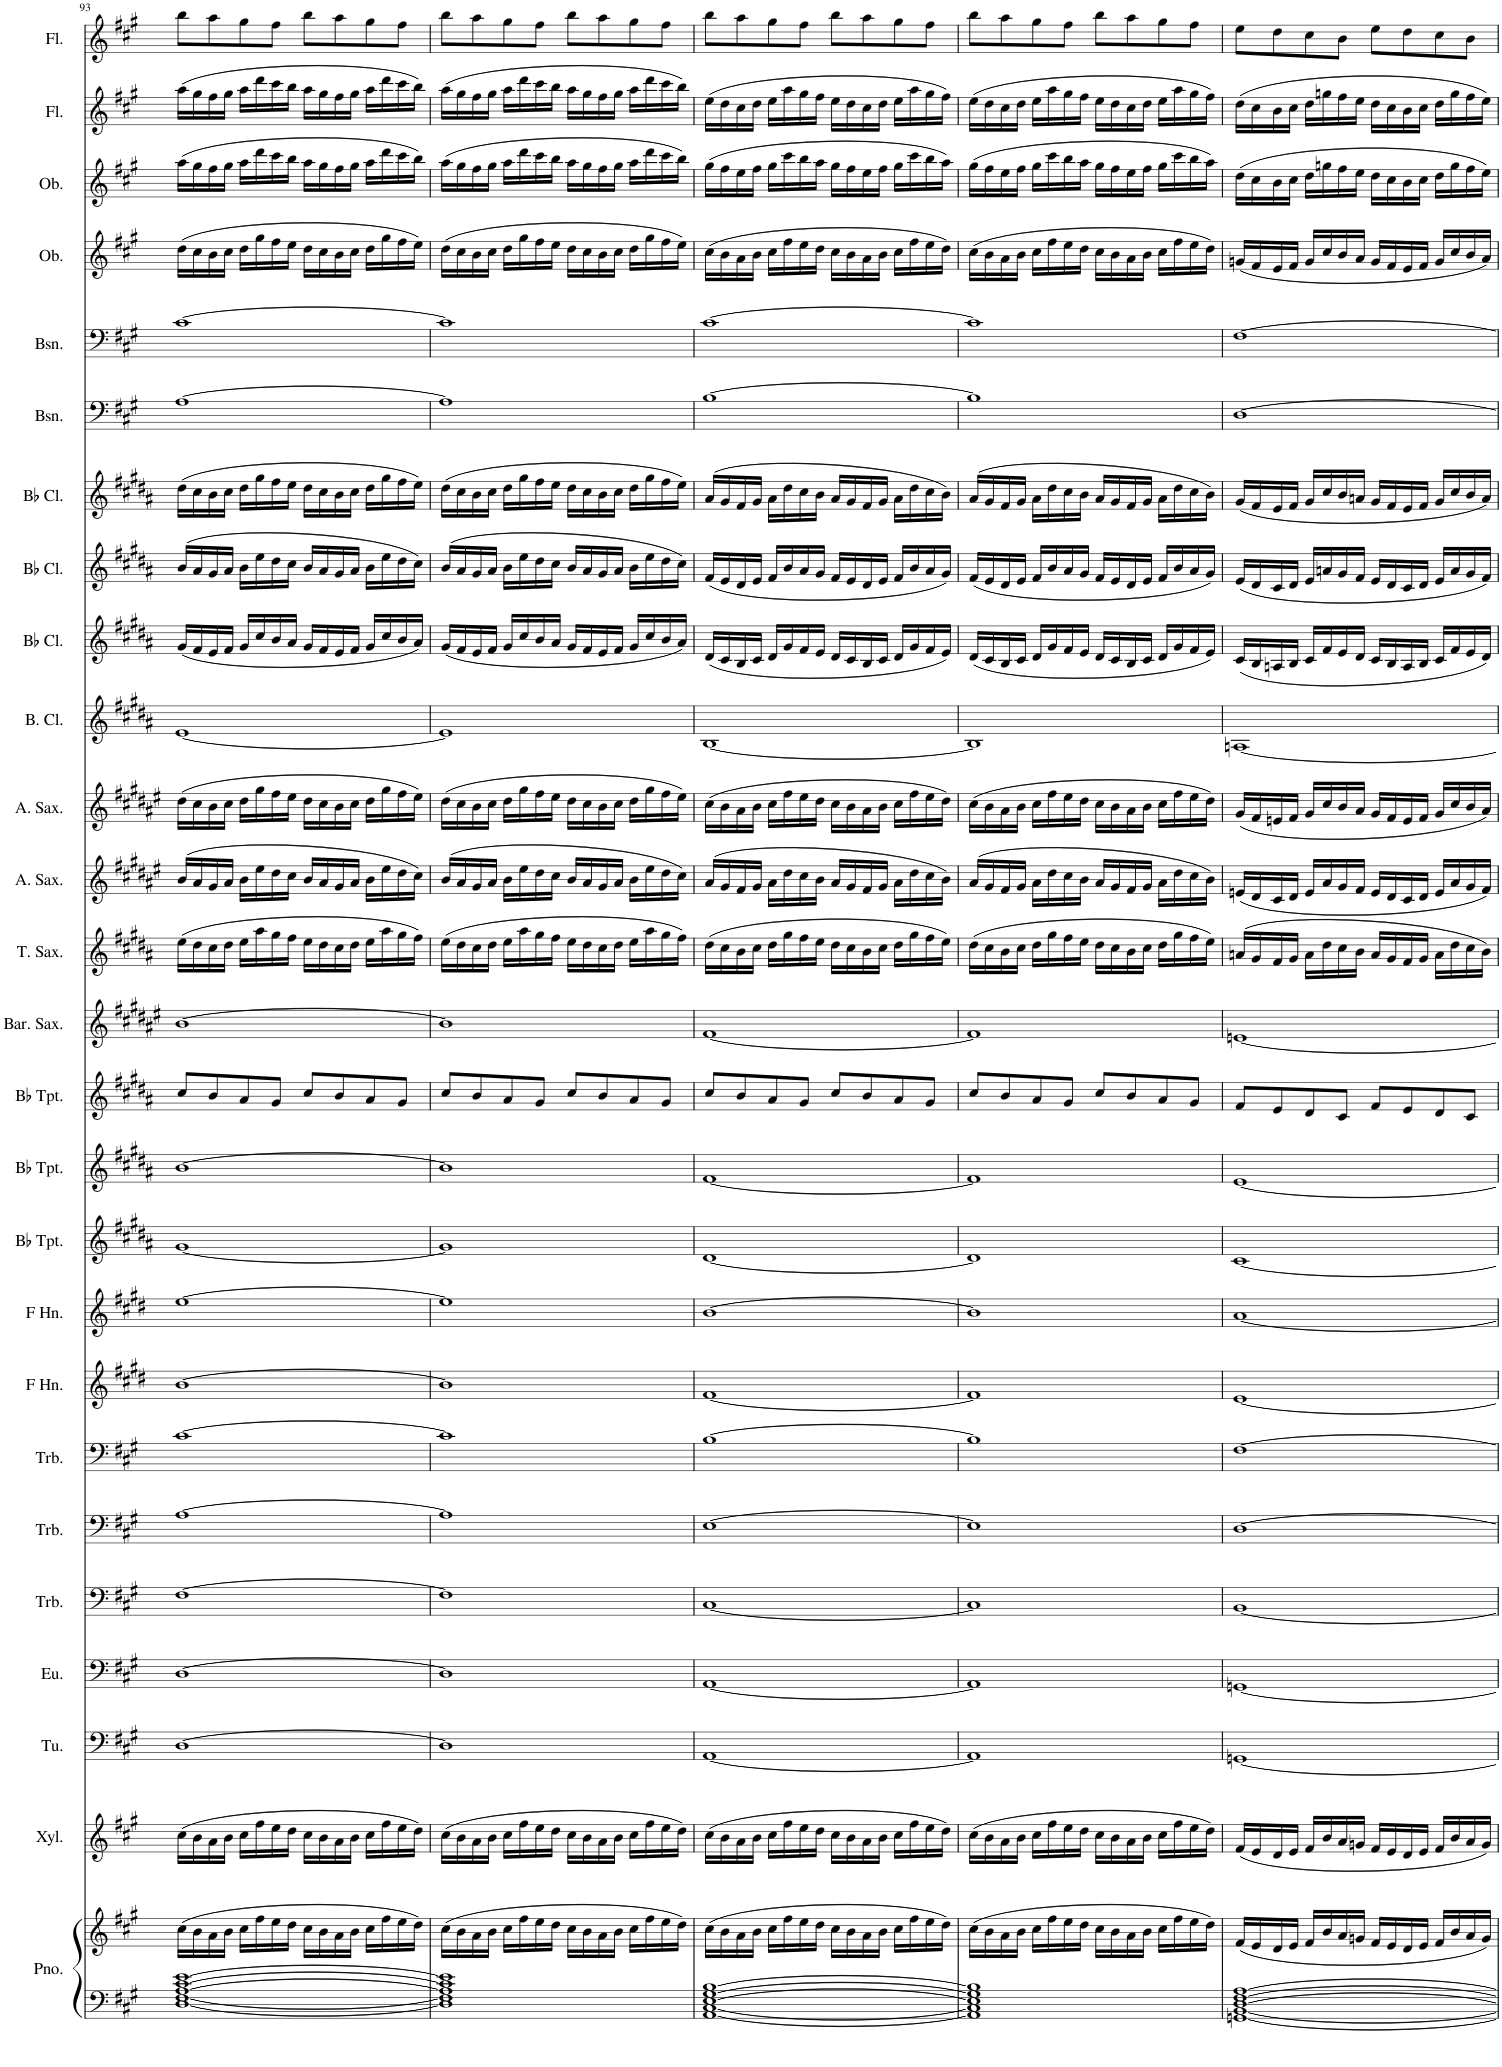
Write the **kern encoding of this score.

**kern	**kern	**kern	**kern	**kern	**kern	**kern	**kern	**kern	**kern	**kern	**kern	**kern	**kern	**kern	**kern	**kern	**kern	**kern	**kern	**kern	**kern	**kern	**kern	**kern	**kern	**kern
*part26	*part26	*part25	*part24	*part23	*part22	*part21	*part20	*part19	*part18	*part17	*part16	*part15	*part14	*part13	*part12	*part11	*part10	*part9	*part8	*part7	*part6	*part5	*part4	*part3	*part2	*part1
*staff27	*staff26	*staff25	*staff24	*staff23	*staff22	*staff21	*staff20	*staff19	*staff18	*staff17	*staff16	*staff15	*staff14	*staff13	*staff12	*staff11	*staff10	*staff9	*staff8	*staff7	*staff6	*staff5	*staff4	*staff3	*staff2	*staff1
*I"Piano	*	*I"Xylophone	*I"Tuba	*I"Euphonium	*I"Trombone	*I"Trombone	*I"Trombone	*I"Horn in F	*I"Horn in F	*I"Bb Trumpet	*I"Bb Trumpet	*I"Bb Trumpet	*I"Baritone Saxophone	*I"Tenor Saxophone	*I"Alto Saxophone	*I"Alto Saxophone	*I"Bass Clarinet	*I"Bb Clarinet	*I"Bb Clarinet	*I"Bb Clarinet	*I"Bassoon	*I"Bassoon	*I"Oboe	*I"Oboe	*I"Flute	*I"Flute
*I'Pno.	*	*I'Xyl.	*I'Tu.	*I'Eu.	*I'Trb.	*I'Trb.	*I'Trb.	*	*	*I'Bb Tpt.	*I'Bb Tpt.	*I'Bb Tpt.	*I'Bar. Sax.	*I'T. Sax.	*I'A. Sax.	*I'A. Sax.	*I'B. Cl.	*I'Bb Cl.	*I'Bb Cl.	*I'Bb Cl.	*I'Bsn.	*I'Bsn.	*I'Ob.	*I'Ob.	*I'Fl.	*I'Fl.
!!LO:PB:g=z
*clefF4	*clefG2	*clefG2	*clefF4	*clefF4	*clefF4	*clefF4	*clefF4	*clefG2	*clefG2	*clefG2	*clefG2	*clefG2	*clefG2	*clefG2	*clefG2	*clefG2	*clefG2	*clefG2	*clefG2	*clefG2	*clefF4	*clefF4	*clefG2	*clefG2	*clefG2	*clefG2
*	*	*Trd-8c-12	*	*	*	*	*	*Trd4c7	*Trd4c7	*Trd1c2	*Trd1c2	*Trd1c2	*Trd12c21	*Trd8c14	*Trd5c9	*Trd5c9	*Trd8c14	*Trd1c2	*Trd1c2	*Trd1c2	*	*	*	*	*	*
*k[f#c#g#]	*k[f#c#g#]	*k[f#c#g#]	*k[f#c#g#]	*k[f#c#g#]	*k[f#c#g#]	*k[f#c#g#]	*k[f#c#g#]	*k[f#c#g#d#]	*k[f#c#g#d#]	*k[f#c#g#d#a#]	*k[f#c#g#d#a#]	*k[f#c#g#d#a#]	*k[f#c#g#d#a#e#]	*k[f#c#g#d#a#]	*k[f#c#g#d#a#e#]	*k[f#c#g#d#a#e#]	*k[f#c#g#d#a#]	*k[f#c#g#d#a#]	*k[f#c#g#d#a#]	*k[f#c#g#d#a#]	*k[f#c#g#]	*k[f#c#g#]	*k[f#c#g#]	*k[f#c#g#]	*k[f#c#g#]	*k[f#c#g#]
*M4/4	*M4/4	*M4/4	*M4/4	*M4/4	*M4/4	*M4/4	*M4/4	*M4/4	*M4/4	*M4/4	*M4/4	*M4/4	*M4/4	*M4/4	*M4/4	*M4/4	*M4/4	*M4/4	*M4/4	*M4/4	*M4/4	*M4/4	*M4/4	*M4/4	*M4/4	*M4/4
*met(c)	*met(c)	*met(c)	*met(c)	*met(c)	*met(c)	*met(c)	*met(c)	*met(c)	*met(c)	*met(c)	*met(c)	*met(c)	*met(c)	*met(c)	*met(c)	*met(c)	*met(c)	*met(c)	*met(c)	*met(c)	*met(c)	*met(c)	*met(c)	*met(c)	*met(c)	*met(c)
=93	=93	=93	=93	=93	=93	=93	=93	=93	=93	=93	=93	=93	=93	=93	=93	=93	=93	=93	=93	=93	=93	=93	=93	=93	=93	=93
[1D [1F# [1A [1c# [1e	(16cc#\LL	(16cc#\LL	[1D	[1D	[1F#	[1A	[1c#	[1b	[1ee	[1g#	[1b	8cc#/L	[1b	(16ee\LL	(16b/LL	(16dd#\LL	[1e	(16g#/LL	(16b/LL	(16dd#\LL	[1A	[1c#	(16dd\LL	(16aa\LL	(16aa\LL	8bb\L
.	16b\	16b\	.	.	.	.	.	.	.	.	.	.	.	16dd#\	16a#/	16cc#\	.	16f#/	16a#/	16cc#\	.	.	16cc#\	16gg#\	16gg#\	.
.	16a\	16a\	.	.	.	.	.	.	.	.	.	8b/	.	16cc#\	16g#/	16b\	.	16e/	16g#/	16b\	.	.	16b\	16ff#\	16ff#\	8aa\
.	16b\JJ	16b\JJ	.	.	.	.	.	.	.	.	.	.	.	16dd#\JJ	16a#/JJ	16cc#\JJ	.	16f#/JJ	16a#/JJ	16cc#\JJ	.	.	16cc#\JJ	16gg#\JJ	16gg#\JJ	.
.	16cc#\LL	16cc#\LL	.	.	.	.	.	.	.	.	.	8a#/	.	16ee\LL	16b\LL	16dd#\LL	.	16g#/LL	16b\LL	16dd#\LL	.	.	16dd\LL	16aa\LL	16aa\LL	8gg#\
.	16ff#\	16ff#\	.	.	.	.	.	.	.	.	.	.	.	16aa#\	16ee#\	16gg#\	.	16cc#/	16ee\	16gg#\	.	.	16gg#\	16ddd\	16ddd\	.
.	16ee\	16ee\	.	.	.	.	.	.	.	.	.	8g#/J	.	16gg#\	16dd#\	16ff#\	.	16b/	16dd#\	16ff#\	.	.	16ff#\	16ccc#\	16ccc#\	8ff#\J
.	16dd\JJ	16dd\JJ	.	.	.	.	.	.	.	.	.	.	.	16ff#\JJ	16cc#\JJ	16ee#\JJ	.	16a#/JJ	16cc#\JJ	16ee\JJ	.	.	16ee\JJ	16bb\JJ	16bb\JJ	.
.	16cc#\LL	16cc#\LL	.	.	.	.	.	.	.	.	.	8cc#/L	.	16ee\LL	16b/LL	16dd#\LL	.	16g#/LL	16b/LL	16dd#\LL	.	.	16dd\LL	16aa\LL	16aa\LL	8bb\L
.	16b\	16b\	.	.	.	.	.	.	.	.	.	.	.	16dd#\	16a#/	16cc#\	.	16f#/	16a#/	16cc#\	.	.	16cc#\	16gg#\	16gg#\	.
.	16a\	16a\	.	.	.	.	.	.	.	.	.	8b/	.	16cc#\	16g#/	16b\	.	16e/	16g#/	16b\	.	.	16b\	16ff#\	16ff#\	8aa\
.	16b\JJ	16b\JJ	.	.	.	.	.	.	.	.	.	.	.	16dd#\JJ	16a#/JJ	16cc#\JJ	.	16f#/JJ	16a#/JJ	16cc#\JJ	.	.	16cc#\JJ	16gg#\JJ	16gg#\JJ	.
.	16cc#\LL	16cc#\LL	.	.	.	.	.	.	.	.	.	8a#/	.	16ee\LL	16b\LL	16dd#\LL	.	16g#/LL	16b\LL	16dd#\LL	.	.	16dd\LL	16aa\LL	16aa\LL	8gg#\
.	16ff#\	16ff#\	.	.	.	.	.	.	.	.	.	.	.	16aa#\	16ee#\	16gg#\	.	16cc#/	16ee\	16gg#\	.	.	16gg#\	16ddd\	16ddd\	.
.	16ee\	16ee\	.	.	.	.	.	.	.	.	.	8g#/J	.	16gg#\	16dd#\	16ff#\	.	16b/	16dd#\	16ff#\	.	.	16ff#\	16ccc#\	16ccc#\	8ff#\J
.	16dd\JJ)	16dd\JJ)	.	.	.	.	.	.	.	.	.	.	.	16ff#\JJ)	16cc#\JJ)	16ee#\JJ)	.	16a#/JJ)	16cc#\JJ)	16ee\JJ)	.	.	16ee\JJ)	16bb\JJ)	16bb\JJ)	.
=94	=94	=94	=94	=94	=94	=94	=94	=94	=94	=94	=94	=94	=94	=94	=94	=94	=94	=94	=94	=94	=94	=94	=94	=94	=94	=94
1D] 1F#] 1A] 1c#] 1e]	(16cc#\LL	(16cc#\LL	1D]	1D]	1F#]	1A]	1c#]	1b]	1ee]	1g#]	1b]	8cc#/L	1b]	(16ee\LL	(16b/LL	(16dd#\LL	1e]	(16g#/LL	(16b/LL	(16dd#\LL	1A]	1c#]	(16dd\LL	(16aa\LL	(16aa\LL	8bb\L
.	16b\	16b\	.	.	.	.	.	.	.	.	.	.	.	16dd#\	16a#/	16cc#\	.	16f#/	16a#/	16cc#\	.	.	16cc#\	16gg#\	16gg#\	.
.	16a\	16a\	.	.	.	.	.	.	.	.	.	8b/	.	16cc#\	16g#/	16b\	.	16e/	16g#/	16b\	.	.	16b\	16ff#\	16ff#\	8aa\
.	16b\JJ	16b\JJ	.	.	.	.	.	.	.	.	.	.	.	16dd#\JJ	16a#/JJ	16cc#\JJ	.	16f#/JJ	16a#/JJ	16cc#\JJ	.	.	16cc#\JJ	16gg#\JJ	16gg#\JJ	.
.	16cc#\LL	16cc#\LL	.	.	.	.	.	.	.	.	.	8a#/	.	16ee\LL	16b\LL	16dd#\LL	.	16g#/LL	16b\LL	16dd#\LL	.	.	16dd\LL	16aa\LL	16aa\LL	8gg#\
.	16ff#\	16ff#\	.	.	.	.	.	.	.	.	.	.	.	16aa#\	16ee#\	16gg#\	.	16cc#/	16ee\	16gg#\	.	.	16gg#\	16ddd\	16ddd\	.
.	16ee\	16ee\	.	.	.	.	.	.	.	.	.	8g#/J	.	16gg#\	16dd#\	16ff#\	.	16b/	16dd#\	16ff#\	.	.	16ff#\	16ccc#\	16ccc#\	8ff#\J
.	16dd\JJ	16dd\JJ	.	.	.	.	.	.	.	.	.	.	.	16ff#\JJ	16cc#\JJ	16ee#\JJ	.	16a#/JJ	16cc#\JJ	16ee\JJ	.	.	16ee\JJ	16bb\JJ	16bb\JJ	.
.	16cc#\LL	16cc#\LL	.	.	.	.	.	.	.	.	.	8cc#/L	.	16ee\LL	16b/LL	16dd#\LL	.	16g#/LL	16b/LL	16dd#\LL	.	.	16dd\LL	16aa\LL	16aa\LL	8bb\L
.	16b\	16b\	.	.	.	.	.	.	.	.	.	.	.	16dd#\	16a#/	16cc#\	.	16f#/	16a#/	16cc#\	.	.	16cc#\	16gg#\	16gg#\	.
.	16a\	16a\	.	.	.	.	.	.	.	.	.	8b/	.	16cc#\	16g#/	16b\	.	16e/	16g#/	16b\	.	.	16b\	16ff#\	16ff#\	8aa\
.	16b\JJ	16b\JJ	.	.	.	.	.	.	.	.	.	.	.	16dd#\JJ	16a#/JJ	16cc#\JJ	.	16f#/JJ	16a#/JJ	16cc#\JJ	.	.	16cc#\JJ	16gg#\JJ	16gg#\JJ	.
.	16cc#\LL	16cc#\LL	.	.	.	.	.	.	.	.	.	8a#/	.	16ee\LL	16b\LL	16dd#\LL	.	16g#/LL	16b\LL	16dd#\LL	.	.	16dd\LL	16aa\LL	16aa\LL	8gg#\
.	16ff#\	16ff#\	.	.	.	.	.	.	.	.	.	.	.	16aa#\	16ee#\	16gg#\	.	16cc#/	16ee\	16gg#\	.	.	16gg#\	16ddd\	16ddd\	.
.	16ee\	16ee\	.	.	.	.	.	.	.	.	.	8g#/J	.	16gg#\	16dd#\	16ff#\	.	16b/	16dd#\	16ff#\	.	.	16ff#\	16ccc#\	16ccc#\	8ff#\J
.	16dd\JJ)	16dd\JJ)	.	.	.	.	.	.	.	.	.	.	.	16ff#\JJ)	16cc#\JJ)	16ee#\JJ)	.	16a#/JJ)	16cc#\JJ)	16ee\JJ)	.	.	16ee\JJ)	16bb\JJ)	16bb\JJ)	.
=95	=95	=95	=95	=95	=95	=95	=95	=95	=95	=95	=95	=95	=95	=95	=95	=95	=95	=95	=95	=95	=95	=95	=95	=95	=95	=95
[1AA [1C# [1E [1G# [1B	(16cc#\LL	(16cc#\LL	[1AA	[1AA	[1C#	[1E	[1B	[1f#	[1b	[1d#	[1f#	8cc#/L	[1f#	(16dd#\LL	(16a#/LL	(16cc#\LL	[1B	(16d#/LL	(16f#/LL	(16a#/LL	[1B	[1c#	(16cc#\LL	(16gg#\LL	(16ee\LL	8bb\L
.	16b\	16b\	.	.	.	.	.	.	.	.	.	.	.	16cc#\	16g#/	16b\	.	16c#/	16e/	16g#/	.	.	16b\	16ff#\	16dd\	.
.	16a\	16a\	.	.	.	.	.	.	.	.	.	8b/	.	16b\	16f#/	16a#\	.	16B/	16d#/	16f#/	.	.	16a\	16ee\	16cc#\	8aa\
.	16b\JJ	16b\JJ	.	.	.	.	.	.	.	.	.	.	.	16cc#\JJ	16g#/JJ	16b\JJ	.	16c#/JJ	16e/JJ	16g#/JJ	.	.	16b\JJ	16ff#\JJ	16dd\JJ	.
.	16cc#\LL	16cc#\LL	.	.	.	.	.	.	.	.	.	8a#/	.	16dd#\LL	16a#\LL	16cc#\LL	.	16d#/LL	16f#/LL	16a#\LL	.	.	16cc#\LL	16gg#\LL	16ee\LL	8gg#\
.	16ff#\	16ff#\	.	.	.	.	.	.	.	.	.	.	.	16gg#\	16dd#\	16ff#\	.	16g#/	16b/	16dd#\	.	.	16ff#\	16ccc#\	16aa\	.
.	16ee\	16ee\	.	.	.	.	.	.	.	.	.	8g#/J	.	16ff#\	16cc#\	16ee#\	.	16f#/	16a#/	16cc#\	.	.	16ee\	16bb\	16gg#\	8ff#\J
.	16dd\JJ	16dd\JJ	.	.	.	.	.	.	.	.	.	.	.	16ee\JJ	16b\JJ	16dd#\JJ	.	16e/JJ	16g#/JJ	16b\JJ	.	.	16dd\JJ	16aa\JJ	16ff#\JJ	.
.	16cc#\LL	16cc#\LL	.	.	.	.	.	.	.	.	.	8cc#/L	.	16dd#\LL	16a#/LL	16cc#\LL	.	16d#/LL	16f#/LL	16a#/LL	.	.	16cc#\LL	16gg#\LL	16ee\LL	8bb\L
.	16b\	16b\	.	.	.	.	.	.	.	.	.	.	.	16cc#\	16g#/	16b\	.	16c#/	16e/	16g#/	.	.	16b\	16ff#\	16dd\	.
.	16a\	16a\	.	.	.	.	.	.	.	.	.	8b/	.	16b\	16f#/	16a#\	.	16B/	16d#/	16f#/	.	.	16a\	16ee\	16cc#\	8aa\
.	16b\JJ	16b\JJ	.	.	.	.	.	.	.	.	.	.	.	16cc#\JJ	16g#/JJ	16b\JJ	.	16c#/JJ	16e/JJ	16g#/JJ	.	.	16b\JJ	16ff#\JJ	16dd\JJ	.
.	16cc#\LL	16cc#\LL	.	.	.	.	.	.	.	.	.	8a#/	.	16dd#\LL	16a#\LL	16cc#\LL	.	16d#/LL	16f#/LL	16a#\LL	.	.	16cc#\LL	16gg#\LL	16ee\LL	8gg#\
.	16ff#\	16ff#\	.	.	.	.	.	.	.	.	.	.	.	16gg#\	16dd#\	16ff#\	.	16g#/	16b/	16dd#\	.	.	16ff#\	16ccc#\	16aa\	.
.	16ee\	16ee\	.	.	.	.	.	.	.	.	.	8g#/J	.	16ff#\	16cc#\	16ee#\	.	16f#/	16a#/	16cc#\	.	.	16ee\	16bb\	16gg#\	8ff#\J
.	16dd\JJ)	16dd\JJ)	.	.	.	.	.	.	.	.	.	.	.	16ee\JJ)	16b\JJ)	16dd#\JJ)	.	16e/JJ)	16g#/JJ)	16b\JJ)	.	.	16dd\JJ)	16aa\JJ)	16ff#\JJ)	.
=96	=96	=96	=96	=96	=96	=96	=96	=96	=96	=96	=96	=96	=96	=96	=96	=96	=96	=96	=96	=96	=96	=96	=96	=96	=96	=96
1AA] 1C#] 1E] 1G#] 1B]	(16cc#\LL	(16cc#\LL	1AA]	1AA]	1C#]	1E]	1B]	1f#]	1b]	1d#]	1f#]	8cc#/L	1f#]	(16dd#\LL	(16a#/LL	(16cc#\LL	1B]	(16d#/LL	(16f#/LL	(16a#/LL	1B]	1c#]	(16cc#\LL	(16gg#\LL	(16ee\LL	8bb\L
.	16b\	16b\	.	.	.	.	.	.	.	.	.	.	.	16cc#\	16g#/	16b\	.	16c#/	16e/	16g#/	.	.	16b\	16ff#\	16dd\	.
.	16a\	16a\	.	.	.	.	.	.	.	.	.	8b/	.	16b\	16f#/	16a#\	.	16B/	16d#/	16f#/	.	.	16a\	16ee\	16cc#\	8aa\
.	16b\JJ	16b\JJ	.	.	.	.	.	.	.	.	.	.	.	16cc#\JJ	16g#/JJ	16b\JJ	.	16c#/JJ	16e/JJ	16g#/JJ	.	.	16b\JJ	16ff#\JJ	16dd\JJ	.
.	16cc#\LL	16cc#\LL	.	.	.	.	.	.	.	.	.	8a#/	.	16dd#\LL	16a#\LL	16cc#\LL	.	16d#/LL	16f#/LL	16a#\LL	.	.	16cc#\LL	16gg#\LL	16ee\LL	8gg#\
.	16ff#\	16ff#\	.	.	.	.	.	.	.	.	.	.	.	16gg#\	16dd#\	16ff#\	.	16g#/	16b/	16dd#\	.	.	16ff#\	16ccc#\	16aa\	.
.	16ee\	16ee\	.	.	.	.	.	.	.	.	.	8g#/J	.	16ff#\	16cc#\	16ee#\	.	16f#/	16a#/	16cc#\	.	.	16ee\	16bb\	16gg#\	8ff#\J
.	16dd\JJ	16dd\JJ	.	.	.	.	.	.	.	.	.	.	.	16ee\JJ	16b\JJ	16dd#\JJ	.	16e/JJ	16g#/JJ	16b\JJ	.	.	16dd\JJ	16aa\JJ	16ff#\JJ	.
.	16cc#\LL	16cc#\LL	.	.	.	.	.	.	.	.	.	8cc#/L	.	16dd#\LL	16a#/LL	16cc#\LL	.	16d#/LL	16f#/LL	16a#/LL	.	.	16cc#\LL	16gg#\LL	16ee\LL	8bb\L
.	16b\	16b\	.	.	.	.	.	.	.	.	.	.	.	16cc#\	16g#/	16b\	.	16c#/	16e/	16g#/	.	.	16b\	16ff#\	16dd\	.
.	16a\	16a\	.	.	.	.	.	.	.	.	.	8b/	.	16b\	16f#/	16a#\	.	16B/	16d#/	16f#/	.	.	16a\	16ee\	16cc#\	8aa\
.	16b\JJ	16b\JJ	.	.	.	.	.	.	.	.	.	.	.	16cc#\JJ	16g#/JJ	16b\JJ	.	16c#/JJ	16e/JJ	16g#/JJ	.	.	16b\JJ	16ff#\JJ	16dd\JJ	.
.	16cc#\LL	16cc#\LL	.	.	.	.	.	.	.	.	.	8a#/	.	16dd#\LL	16a#\LL	16cc#\LL	.	16d#/LL	16f#/LL	16a#\LL	.	.	16cc#\LL	16gg#\LL	16ee\LL	8gg#\
.	16ff#\	16ff#\	.	.	.	.	.	.	.	.	.	.	.	16gg#\	16dd#\	16ff#\	.	16g#/	16b/	16dd#\	.	.	16ff#\	16ccc#\	16aa\	.
.	16ee\	16ee\	.	.	.	.	.	.	.	.	.	8g#/J	.	16ff#\	16cc#\	16ee#\	.	16f#/	16a#/	16cc#\	.	.	16ee\	16bb\	16gg#\	8ff#\J
.	16dd\JJ)	16dd\JJ)	.	.	.	.	.	.	.	.	.	.	.	16ee\JJ)	16b\JJ)	16dd#\JJ)	.	16e/JJ)	16g#/JJ)	16b\JJ)	.	.	16dd\JJ)	16aa\JJ)	16ff#\JJ)	.
=97	=97	=97	=97	=97	=97	=97	=97	=97	=97	=97	=97	=97	=97	=97	=97	=97	=97	=97	=97	=97	=97	=97	=97	=97	=97	=97
[1GGn [1BB [1D [1F# [1A	(16f#/LL	(16f#/LL	[1GGn	[1GGn	[1BB	[1D	[1F#	[1e	[1a	[1c#	[1e	8f#/L	[1en	(16an/LL	(16en/LL	(16g#/LL	[1An	(16c#/LL	(16e/LL	(16g#/LL	[1D	[1F#	(16gn/LL	(16dd\LL	(16dd\LL	8ee\L
.	16e/	16e/	.	.	.	.	.	.	.	.	.	.	.	16g#/	16d#/	16f#/	.	16B/	16d#/	16f#/	.	.	16f#/	16cc#\	16cc#\	.
.	16d/	16d/	.	.	.	.	.	.	.	.	.	8e/	.	16f#/	16c#/	16en/	.	16An/	16c#/	16e/	.	.	16e/	16b\	16b\	8dd\
.	16e/JJ	16e/JJ	.	.	.	.	.	.	.	.	.	.	.	16g#/JJ	16d#/JJ	16f#/JJ	.	16B/JJ	16d#/JJ	16f#/JJ	.	.	16f#/JJ	16cc#\JJ	16cc#\JJ	.
.	16f#/LL	16f#/LL	.	.	.	.	.	.	.	.	.	8d#/	.	16a\LL	16e/LL	16g#/LL	.	16c#/LL	16e/LL	16g#/LL	.	.	16g/LL	16dd\LL	16dd\LL	8cc#\
.	16b/	16b/	.	.	.	.	.	.	.	.	.	.	.	16dd#\	16a#/	16cc#/	.	16f#/	16an/	16cc#/	.	.	16cc#/	16ggn\	16ggn\	.
.	16a/	16a/	.	.	.	.	.	.	.	.	.	8c#/J	.	16cc#\	16g#/	16b/	.	16e/	16g#/	16b/	.	.	16b/	16ff#\	16ff#\	8b\J
.	16gn/JJ	16gn/JJ	.	.	.	.	.	.	.	.	.	.	.	16b\JJ	16f#/JJ	16a#/JJ	.	16d#/JJ	16f#/JJ	16an/JJ	.	.	16a/JJ	16ee\JJ	16ee\JJ	.
.	16f#/LL	16f#/LL	.	.	.	.	.	.	.	.	.	8f#/L	.	16a/LL	16e/LL	16g#/LL	.	16c#/LL	16e/LL	16g#/LL	.	.	16g/LL	16dd\LL	16dd\LL	8ee\L
.	16e/	16e/	.	.	.	.	.	.	.	.	.	.	.	16g#/	16d#/	16f#/	.	16B/	16d#/	16f#/	.	.	16f#/	16cc#\	16cc#\	.
.	16d/	16d/	.	.	.	.	.	.	.	.	.	8e/	.	16f#/	16c#/	16e/	.	16A/	16c#/	16e/	.	.	16e/	16b\	16b\	8dd\
.	16e/JJ	16e/JJ	.	.	.	.	.	.	.	.	.	.	.	16g#/JJ	16d#/JJ	16f#/JJ	.	16B/JJ	16d#/JJ	16f#/JJ	.	.	16f#/JJ	16cc#\JJ	16cc#\JJ	.
.	16f#/LL	16f#/LL	.	.	.	.	.	.	.	.	.	8d#/	.	16a\LL	16e/LL	16g#/LL	.	16c#/LL	16e/LL	16g#/LL	.	.	16g/LL	16dd\LL	16dd\LL	8cc#\
.	16b/	16b/	.	.	.	.	.	.	.	.	.	.	.	16dd#\	16a#/	16cc#/	.	16f#/	16a/	16cc#/	.	.	16cc#/	16gg\	16gg\	.
.	16a/	16a/	.	.	.	.	.	.	.	.	.	8c#/J	.	16cc#\	16g#/	16b/	.	16e/	16g#/	16b/	.	.	16b/	16ff#\	16ff#\	8b\J
.	16g/JJ)	16g/JJ)	.	.	.	.	.	.	.	.	.	.	.	16b\JJ)	16f#/JJ)	16a#/JJ)	.	16d#/JJ)	16f#/JJ)	16a/JJ)	.	.	16a/JJ)	16ee\JJ)	16ee\JJ)	.
=	=	=	=	=	=	=	=	=	=	=	=	=	=	=	=	=	=	=	=	=	=	=	=	=	=	=
*-	*-	*-	*-	*-	*-	*-	*-	*-	*-	*-	*-	*-	*-	*-	*-	*-	*-	*-	*-	*-	*-	*-	*-	*-	*-	*-
